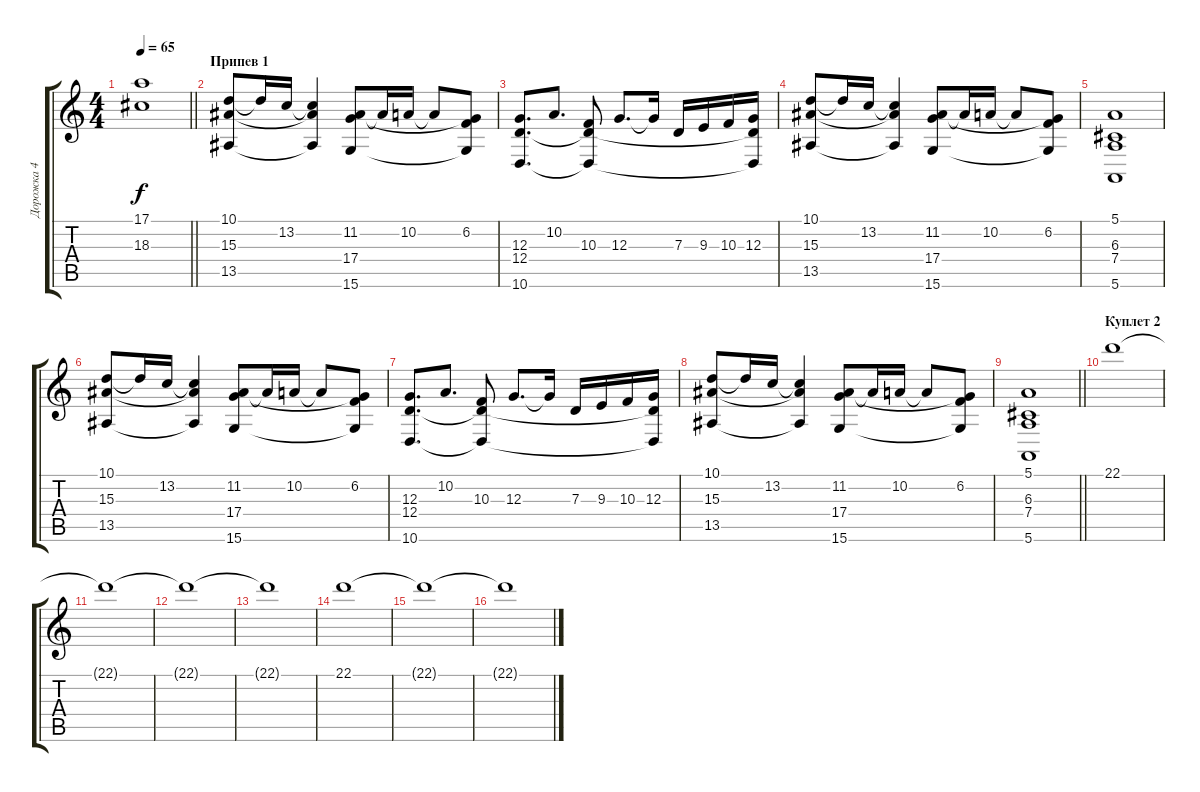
\track ("Дорожка 4" "Дорожка 4") {instrument stringensemble1}
\staff {score tabs}
\tuning (E4 B3 G3 D3 A2 E2) {hide}
\ts (4 4)
\tempo 65
\clef g2
\barLineRight lightlight
\ks c
(17.1 18.3).1{dy f} |
\section ("" "Припев 1")
(10.1 15.3 13.5).8{volume 13} 10.1{t}.16 13.2.16 (13.2{t} 15.3{t} 13.5{t}).4 (11.2 17.4 15.6).8 11.2{t}.16 10.2.16 10.2{t}.8 (6.2 17.4{t} 15.6{t}).8 |
(12.3 12.4 10.6).8{d} 10.2.8{d} (10.3 12.4{t} 10.6{t}).8 12.3.8{d} 12.3{t}.16 7.3.16 9.3.16 10.3.16 (12.3 12.4{t} 10.6{t}).16 |
(10.1 15.3 13.5).8 10.1{t}.16 13.2.16 (13.2{t} 15.3{t} 13.5{t}).4 (11.2 17.4 15.6).8 11.2{t}.16 10.2.16 10.2{t}.8 (6.2 17.4{t} 15.6{t}).8 |
(5.1 6.3 7.4 5.6).1 |
(10.1 15.3 13.5).8{volume 13} 10.1{t}.16 13.2.16 (13.2{t} 15.3{t} 13.5{t}).4 (11.2 17.4 15.6).8 11.2{t}.16 10.2.16 10.2{t}.8 (6.2 17.4{t} 15.6{t}).8 |
(12.3 12.4 10.6).8{d} 10.2.8{d} (10.3 12.4{t} 10.6{t}).8 12.3.8{d} 12.3{t}.16 7.3.16 9.3.16 10.3.16 (12.3 12.4{t} 10.6{t}).16 |
(10.1 15.3 13.5).8 10.1{t}.16 13.2.16 (13.2{t} 15.3{t} 13.5{t}).4 (11.2 17.4 15.6).8 11.2{t}.16 10.2.16 10.2{t}.8 (6.2 17.4{t} 15.6{t}).8 |
\barLineRight lightlight
(5.1 6.3 7.4 5.6).1 |
\section ("" "Куплет 2")
22.1.1{volume 5} |
22.1{t}.1{volume 0} |
22.1{t}.1 |
22.1{t}.1 |
22.1.1{volume 5} |
22.1{t}.1{volume 0} |
22.1{t}.1
